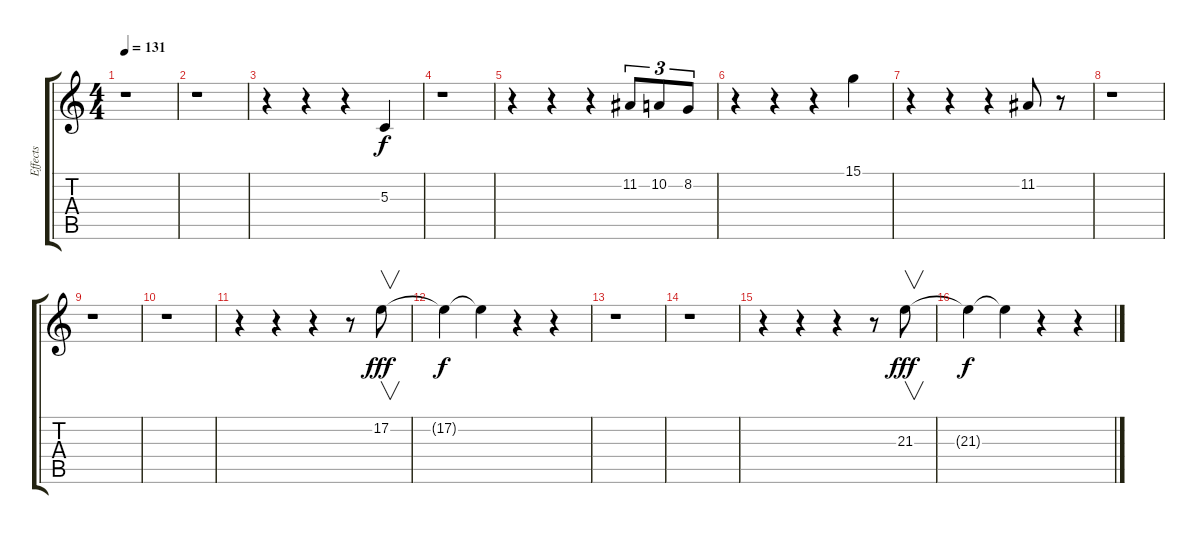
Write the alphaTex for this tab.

\track ("Effects" "Effects") {instrument birdtweet}
\staff {score tabs}
\tuning (E4 B3 G3 D3 A2 E2) {hide}
\ts (4 4)
\tempo 131
\clef g2
\ks c
r.1{dy f} |
r.1 |
r.4 r.4 r.4 5.3.4{volume 16 instrument guitarharmonics} |
r.1 |
r.4 r.4 r.4 11.2.8{tu (3 2) volume 16 instrument guitarharmonics} 10.2.8{tu (3 2)} 8.2.8{tu (3 2)} |
r.4 r.4 r.4 15.1.4{volume 16 instrument guitarharmonics} |
r.4 r.4 r.4 11.2.8{volume 16 instrument guitarharmonics} r.8 |
r.1 |
r.1 |
r.1 |
r.4 r.4 r.4 r.8 17.2.8{v dy fff volume 16 instrument guitarharmonics} |
17.2{t}.4{dy f} 17.2{t}.4 r.4 r.4 |
r.1 |
r.1 |
r.4 r.4 r.4 r.8 21.3.8{v dy fff volume 16 instrument guitarharmonics} |
21.3{t}.4{dy f} 21.3{t}.4 r.4 r.4
